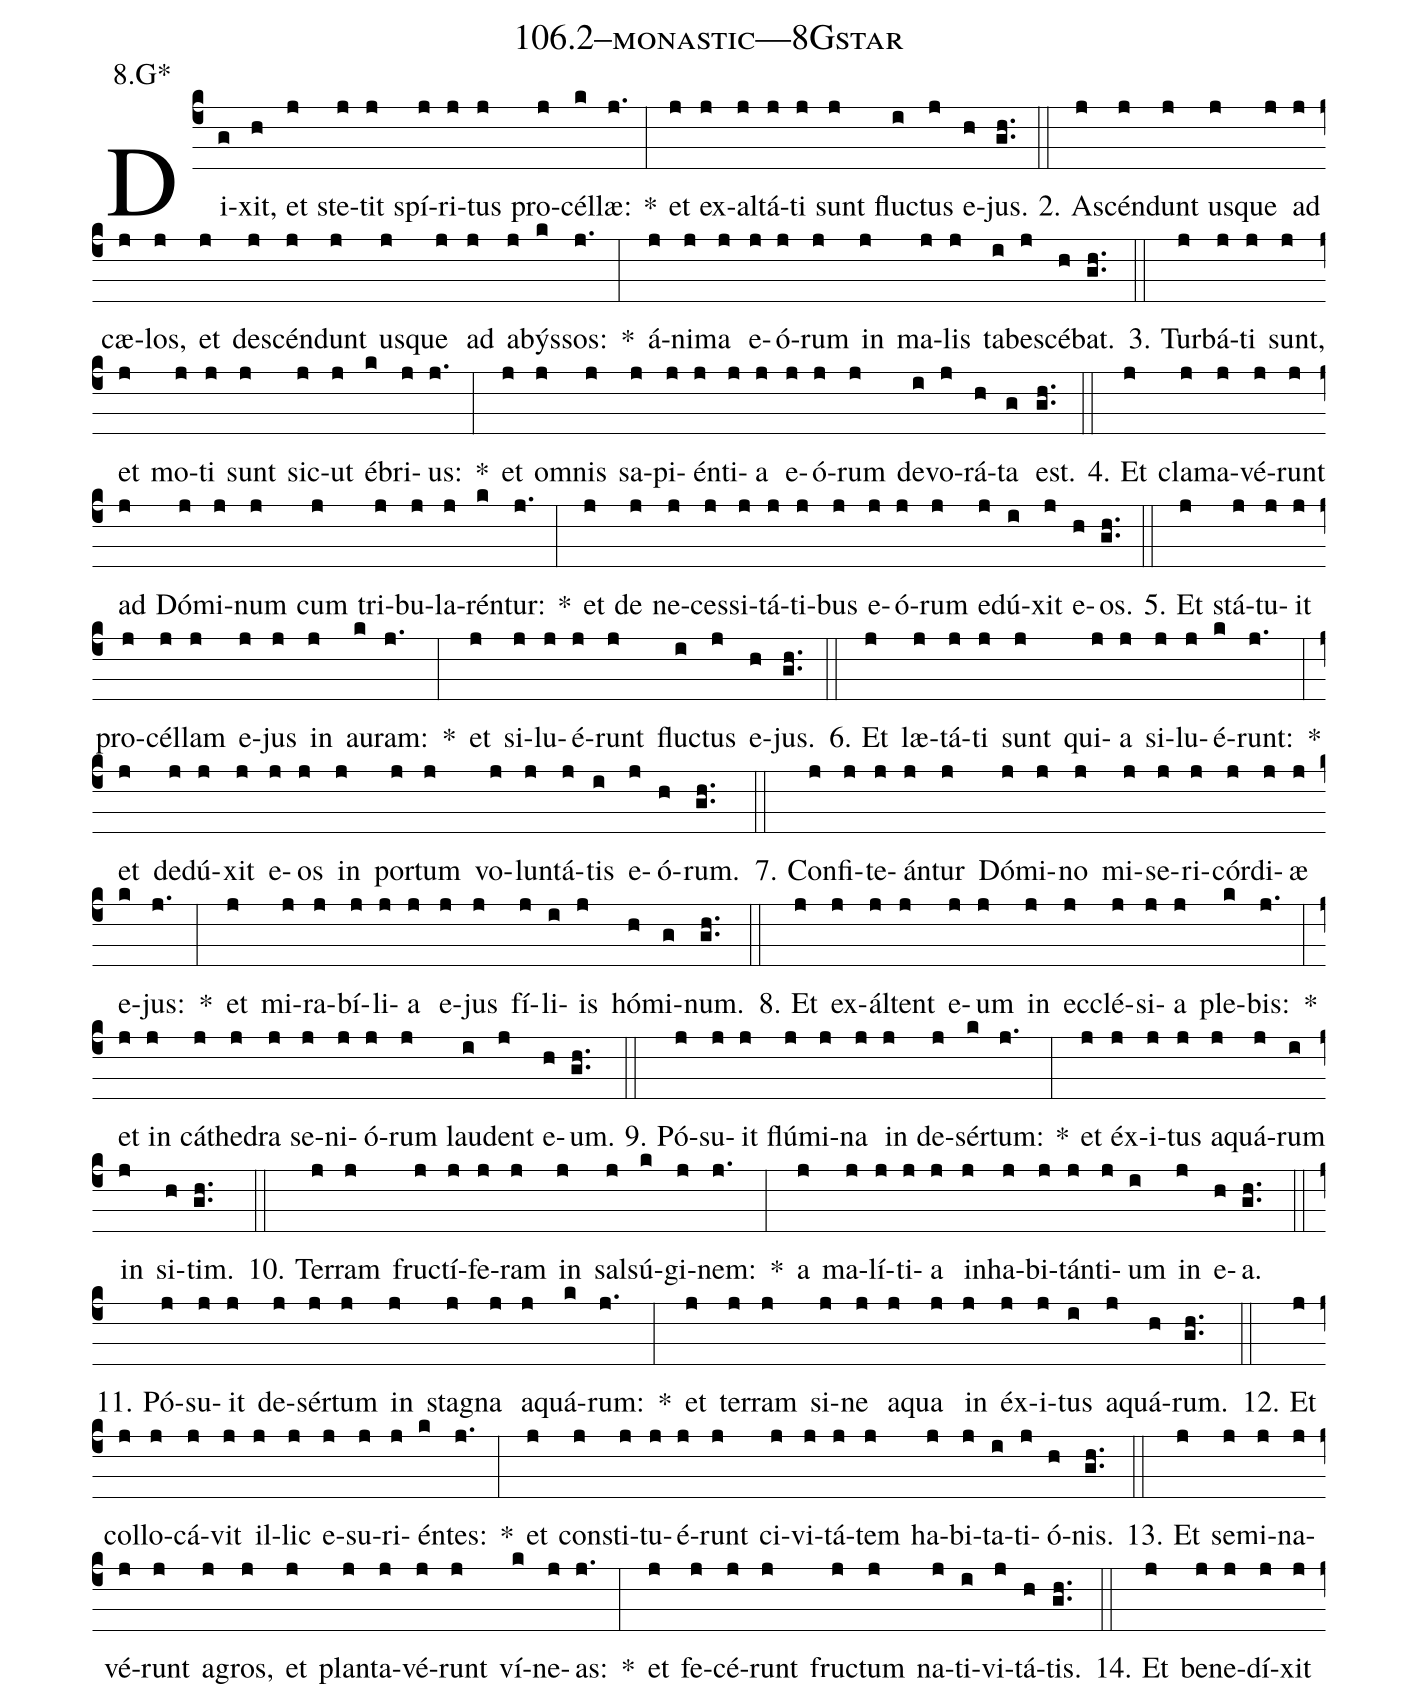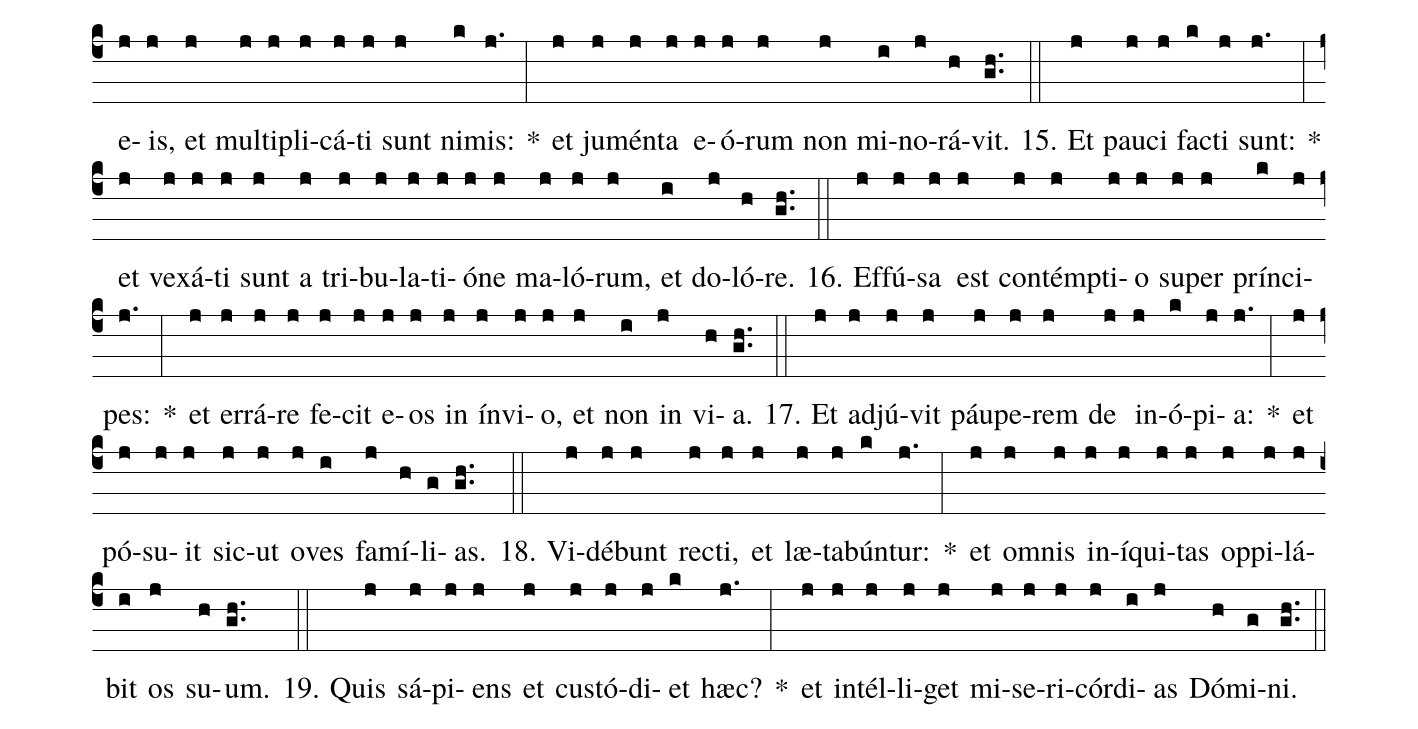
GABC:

name: 106.2--monastic---8Gstar;
annotation: 8.G*;
%%
(c4)Di(g)xit,(h) et(j) ste(j)tit(j) spí(j)ri(j)tus(j) pro(j)cél(k)læ:(j.) *(:) et(j) ex(j)al(j)tá(j)ti(j) sunt(j) fluc(i)tus(j) e(h)jus.(gh..) (::)
2. A(j)scén(j)dunt(j) us(j)que(j) ad(j) cæ(j)los,(j) et(j) de(j)scén(j)dunt(j) us(j)que(j) ad(j) a(j)býs(k)sos:(j.) *(:) á(j)ni(j)ma(j) e(j)ó(j)rum(j) in(j) ma(j)lis(j) ta(i)be(j)scé(h)bat.(gh..) (::)
3. Tur(j)bá(j)ti(j) sunt,(j) et(j) mo(j)ti(j) sunt(j) sic(j)ut(j) é(k)bri(j)us:(j.) *(:) et(j) om(j)nis(j) sa(j)pi(j)én(j)ti(j)a(j) e(j)ó(j)rum(j) de(i)vo(j)rá(h)ta(g) est.(gh..) (::)
4. Et(j) cla(j)ma(j)vé(j)runt(j) ad(j) Dó(j)mi(j)num(j) cum(j) tri(j)bu(j)la(j)rén(k)tur:(j.) *(:) et(j) de(j) ne(j)ces(j)si(j)tá(j)ti(j)bus(j) e(j)ó(j)rum(j) e(j)dú(i)xit(j) e(h)os.(gh..) (::)
5. Et(j) stá(j)tu(j)it(j) pro(j)cél(j)lam(j) e(j)jus(j) in(j) au(k)ram:(j.) *(:) et(j) si(j)lu(j)é(j)runt(j) fluc(i)tus(j) e(h)jus.(gh..) (::)
6. Et(j) læ(j)tá(j)ti(j) sunt(j) qui(j)a(j) si(j)lu(j)é(k)runt:(j.) *(:) et(j) de(j)dú(j)xit(j) e(j)os(j) in(j) por(j)tum(j) vo(j)lun(j)tá(j)tis(i) e(j)ó(h)rum.(gh..) (::)
7. Con(j)fi(j)te(j)án(j)tur(j) Dó(j)mi(j)no(j) mi(j)se(j)ri(j)cór(j)di(j)æ(j) e(k)jus:(j.) *(:) et(j) mi(j)ra(j)bí(j)li(j)a(j) e(j)jus(j) fí(j)li(i)is(j) hó(h)mi(g)num.(gh..) (::)
8. Et(j) ex(j)ál(j)tent(j) e(j)um(j) in(j) ec(j)clé(j)si(j)a(j) ple(k)bis:(j.) *(:) et(j) in(j) cá(j)the(j)dra(j) se(j)ni(j)ó(j)rum(j) lau(i)dent(j) e(h)um.(gh..) (::)
9. Pó(j)su(j)it(j) flú(j)mi(j)na(j) in(j) de(j)sér(k)tum:(j.) *(:) et(j) éx(j)i(j)tus(j) a(j)quá(j)rum(i) in(j) si(h)tim.(gh..) (::)
10. Ter(j)ram(j) fruc(j)tí(j)fe(j)ram(j) in(j) sal(j)sú(k)gi(j)nem:(j.) *(:) a(j) ma(j)lí(j)ti(j)a(j) in(j)ha(j)bi(j)tán(j)ti(j)um(i) in(j) e(h)a.(gh..) (::)
11. Pó(j)su(j)it(j) de(j)sér(j)tum(j) in(j) sta(j)gna(j) a(j)quá(k)rum:(j.) *(:) et(j) ter(j)ram(j) si(j)ne(j) a(j)qua(j) in(j) éx(j)i(j)tus(i) a(j)quá(h)rum.(gh..) (::)
12. Et(j) col(j)lo(j)cá(j)vit(j) il(j)lic(j) e(j)su(j)ri(j)én(k)tes:(j.) *(:) et(j) con(j)sti(j)tu(j)é(j)runt(j) ci(j)vi(j)tá(j)tem(j) ha(j)bi(j)ta(i)ti(j)ó(h)nis.(gh..) (::)
13. Et(j) se(j)mi(j)na(j)vé(j)runt(j) a(j)gros,(j) et(j) plan(j)ta(j)vé(j)runt(j) ví(k)ne(j)as:(j.) *(:) et(j) fe(j)cé(j)runt(j) fruc(j)tum(j) na(j)ti(i)vi(j)tá(h)tis.(gh..) (::)
14. Et(j) be(j)ne(j)dí(j)xit(j) e(j)is,(j) et(j) mul(j)ti(j)pli(j)cá(j)ti(j) sunt(j) ni(k)mis:(j.) *(:) et(j) ju(j)mén(j)ta(j) e(j)ó(j)rum(j) non(j) mi(i)no(j)rá(h)vit.(gh..) (::)
15. Et(j) pau(j)ci(j) fac(k)ti(j) sunt:(j.) *(:) et(j) ve(j)xá(j)ti(j) sunt(j) a(j) tri(j)bu(j)la(j)ti(j)ó(j)ne(j) ma(j)ló(j)rum,(j) et(i) do(j)ló(h)re.(gh..) (::)
16. Ef(j)fú(j)sa(j) est(j) con(j)témp(j)ti(j)o(j) su(j)per(j) prín(k)ci(j)pes:(j.) *(:) et(j) er(j)rá(j)re(j) fe(j)cit(j) e(j)os(j) in(j) ín(j)vi(j)o,(j) et(j) non(i) in(j) vi(h)a.(gh..) (::)
17. Et(j) ad(j)jú(j)vit(j) páu(j)pe(j)rem(j) de(j) in(j)ó(k)pi(j)a:(j.) *(:) et(j) pó(j)su(j)it(j) sic(j)ut(j) o(j)ves(i) fa(j)mí(h)li(g)as.(gh..) (::)
18. Vi(j)dé(j)bunt(j) rec(j)ti,(j) et(j) læ(j)ta(j)bún(k)tur:(j.) *(:) et(j) om(j)nis(j) in(j)í(j)qui(j)tas(j) op(j)pi(j)lá(j)bit(i) os(j) su(h)um.(gh..) (::)
19. Quis(j) sá(j)pi(j)ens(j) et(j) cus(j)tó(j)di(j)et(k) hæc?(j.) *(:) et(j) in(j)tél(j)li(j)get(j) mi(j)se(j)ri(j)cór(j)di(i)as(j) Dó(h)mi(g)ni.(gh..) (::)
